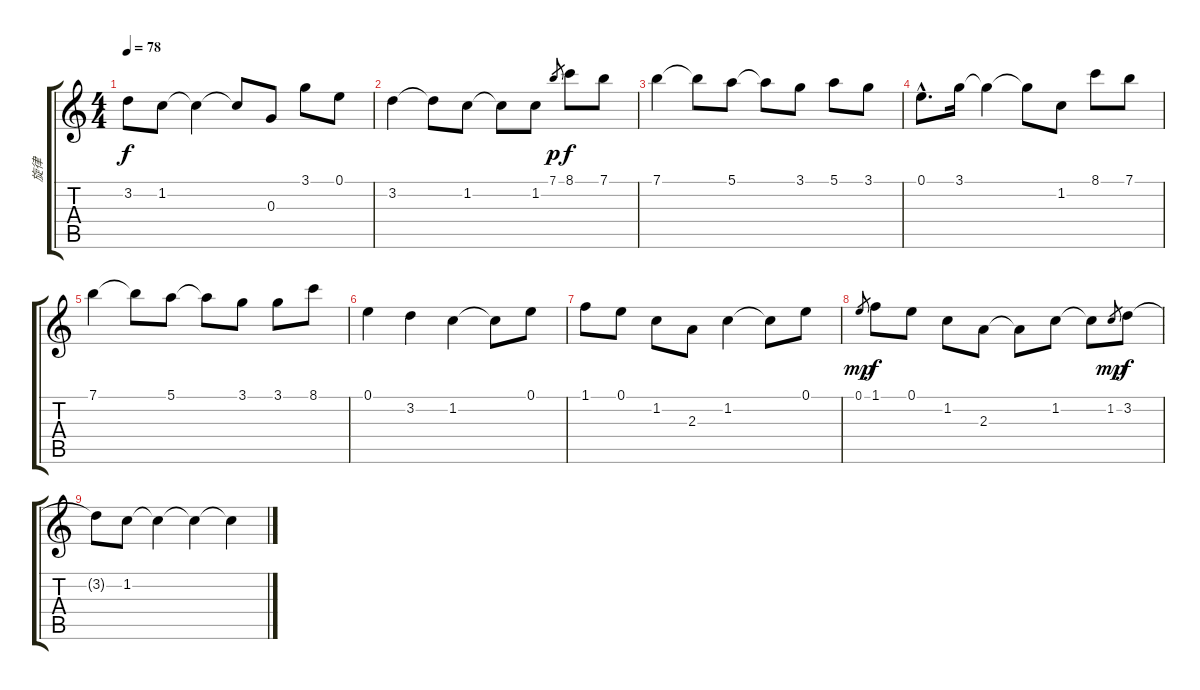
\track ("旋律" "旋律") {instrument acousticguitarnylon}
\staff {score tabs}
\tuning (E4 B3 G3 D3 A2 E2) {hide}
\ts (4 4)
\tempo 78
\clef g2
\ks c
3.2.8{dy f} 1.2.8 1.2{t}.4 1.2{t}.8 0.3.8 3.1.8 0.1.8 |
3.2.4 3.2{t}.8 1.2.8 1.2{t}.8 1.2.8 7.1.8{gr dy p} 8.1.8{dy f} 7.1.8 |
7.1.4 7.1{t}.8 5.1.8 5.1{t}.8 3.1.8 5.1.8 3.1.8 |
0.1{hac}.8{d} 3.1.16 3.1{t}.4 3.1{t}.8 1.2.8 8.1.8 7.1.8 |
7.1.4 7.1{t}.8 5.1.8 5.1{t}.8 3.1.8 3.1.8 8.1.8 |
0.1.4 3.2.4 1.2.4 1.2{t}.8 0.1.8 |
1.1.8 0.1.8 1.2.8 2.3.8 1.2.4 1.2{t}.8 0.1.8 |
0.1.8{gr dy mp} 1.1.8{dy f} 0.1.8 1.2.8 2.3.8 2.3{t}.8 1.2.8 1.2{t}.8 1.2.8{gr dy mp} 3.2.8{dy f} |
3.2{t}.8 1.2.8 1.2{t}.4 1.2{t}.4 1.2{t}.4
